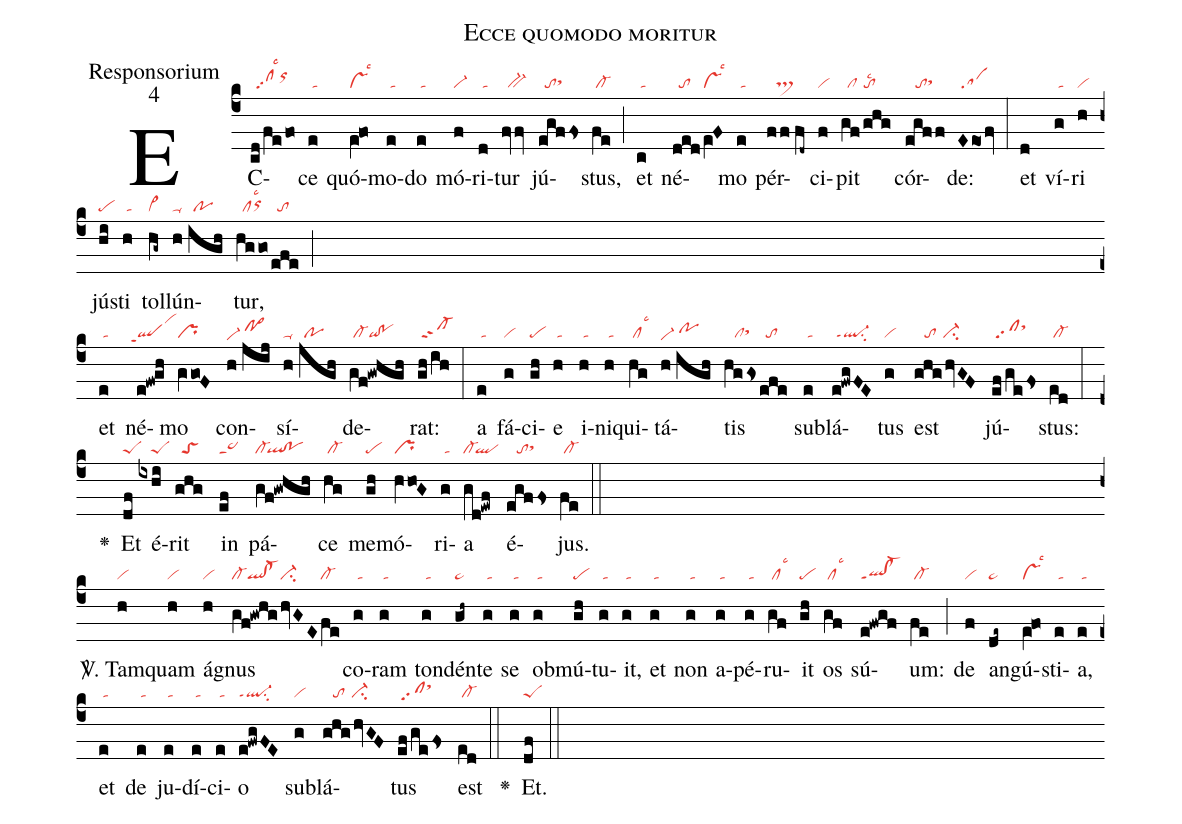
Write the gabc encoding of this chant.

name:Ecce quomodo moritur;
office-part:Responsorium;
mode:4;
nabc-lines:1;
%%
(c4) EC(cd/fefo|//sflsc3orhj)ce(e|/ta)
quó(eV!fo|vslsc3)mo(e|/ta)do(e|/ta) mó(f|vi-)ri(d|/ta)tur(fvv|//bv-) jú(egffs|//tosthh)stus,(fe|/cl-) (;)
et(c|/ta) né(ded|//to|/eV!F|vslsc3)mo(e|/ta) pér(ff//fd~|///ts>)ci(f|vi)pit(gf/ghg|//cl//tolsc2) cór(egff|///tosthh)de:(Eeofv|/sa) (:)
et(d) ví(g|/ta)ri(h|vi) jú(hi|pe)sti(h|/ta) tol(hg~|cl~)lún(h//igh|ta-///po)tur,(hggo|//cllsc3``orhh|/efe|//to) (;Z)
et(e|/ta) né(e!fw!gh|``qlhdppt1vihl)mo(gVgo!F|pr) con(h//jij|vi-he/pf~hi)sí(h//jgh|ta-///po)de(gf!gwhgh|/cl-qi!po)rat:(gh/ih|/sf-) (:)
a(e|/ta) fá(g|vi)ci(gh|pe)e(h|/ta) i(h|/ta)ni(h|/ta)qui(hg|/cllsc3)tá(h//igh|vi-he/pohh)tis(hggs|///clsthh|/efe|//to)
su(e|/ta)blá(e!fwgFE|/ql-ppt1su2)tus(g|vi) est(ghghvGF|///to//ci-) jú(ef/gefs|/sfsthj)stus:(ed|/cl-) (:Z)

<v>\greheightstar</v>() Et(df|peS) é(ixhi|////peS)rit(ghg|//toS) in(ef|sc~) pá(gf!gwhgh|cl-`ql!po)ce(hg|/cl-)
me(gh|pe)mó(hVho!G|pr)ri(g|/ta)a(gd!ewf|cl-`ql) é(egffs|///tosthh)jus.(fe|/cl-) (::Z)

<sp>V/</sp>. Tam(h|vi)quam(h|vi) á(h|vi)gnus(gf!gwhg|cl-ql!cl-|/hvGE|ci-|/fe|cl-) co(g|/ta)ram(g|/ta) ton(g|/ta)dén(gh~|pe~)te(g|/ta) se(g|/ta) o(g|/ta)bmú(gh|pe)tu(g|/ta)it,(g|/ta)
et(g|/ta) non(g|/ta) a(g|/ta)pé(g|/ta)ru(gf|/cllsc3)it(gh|pe) os(gf|/cllsc3) sú(e!fwgf|ql!cl-ppt1)um:(fe|/cl-) (;)
de(f|vi) an(de~|pe~)gú(eV!fo|vslsc3)sti(e|/ta)a,(e|/ta) et(e|/ta) de(e|/ta) ju(e|/ta)dí(e|/ta)ci(e|/ta)o(e!fwgFE|ql-ppt1su2) su(g|vi)blá(ghghvGF|///to//ci-)tus(ef/gefs|/sfhesthj) est(ed|/cl-) (::)

<v>\greheightstar</v>() Et.(df|peS) (::)
